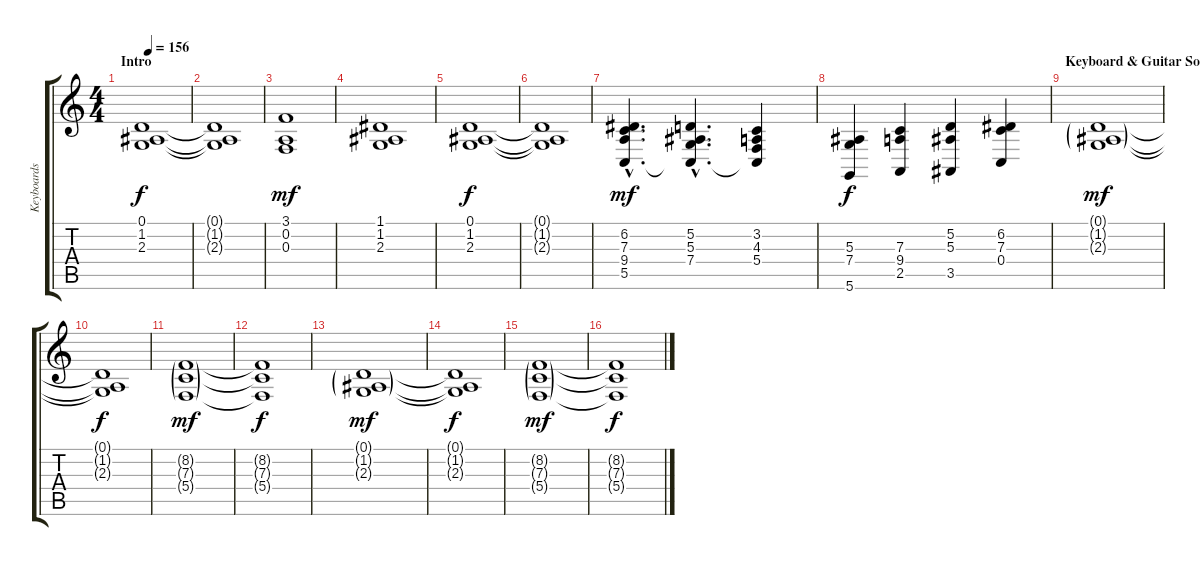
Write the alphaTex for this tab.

\track ("Keyboards II" "Keyboards ") {instrument choiraahs}
\staff {score tabs}
\tuning (D4 A3 F3 C3 G2 D2) {hide}
\ts (4 4)
\section ("" "Intro")
\tempo 156
\clef g2
\ks c
(0.1 1.2 2.3).1{dy f} |
(0.1{t} 1.2{t} 2.3{t}).1 |
(3.1 0.2 0.3).1{dy mf} |
(1.1 1.2 2.3).1 |
(0.1 1.2 2.3).1{dy f} |
(0.1{t} 1.2{t} 2.3{t}).1 |
(6.2{hac} 7.3{hac} 9.4{hac} 5.5{hac}).4{d dy mf} (5.2{hac} 5.3{hac} 7.4{hac} 5.5{hac t}).4{d} (3.2 4.3 5.4 5.5{t}).4 |
(5.3 7.4 5.6).4{dy f} (7.3 9.4 2.5).4 (5.2 5.3 3.5).4 (6.2 7.3 0.4).4 |
\section ("" "Keyboard & Guitar Solos")
(0.1{g} 1.2{g} 2.3{g}).1{dy mf} |
(0.1{t} 1.2{t} 2.3{t}).1{dy f} |
(8.2{g} 7.3{g} 5.4{g}).1{dy mf} |
(8.2{t} 7.3{t} 5.4{t}).1{dy f} |
(0.1{g} 1.2{g} 2.3{g}).1{dy mf} |
(0.1{t} 1.2{t} 2.3{t}).1{dy f} |
(8.2{g} 7.3{g} 5.4{g}).1{dy mf} |
(8.2{t} 7.3{t} 5.4{t}).1{dy f}
